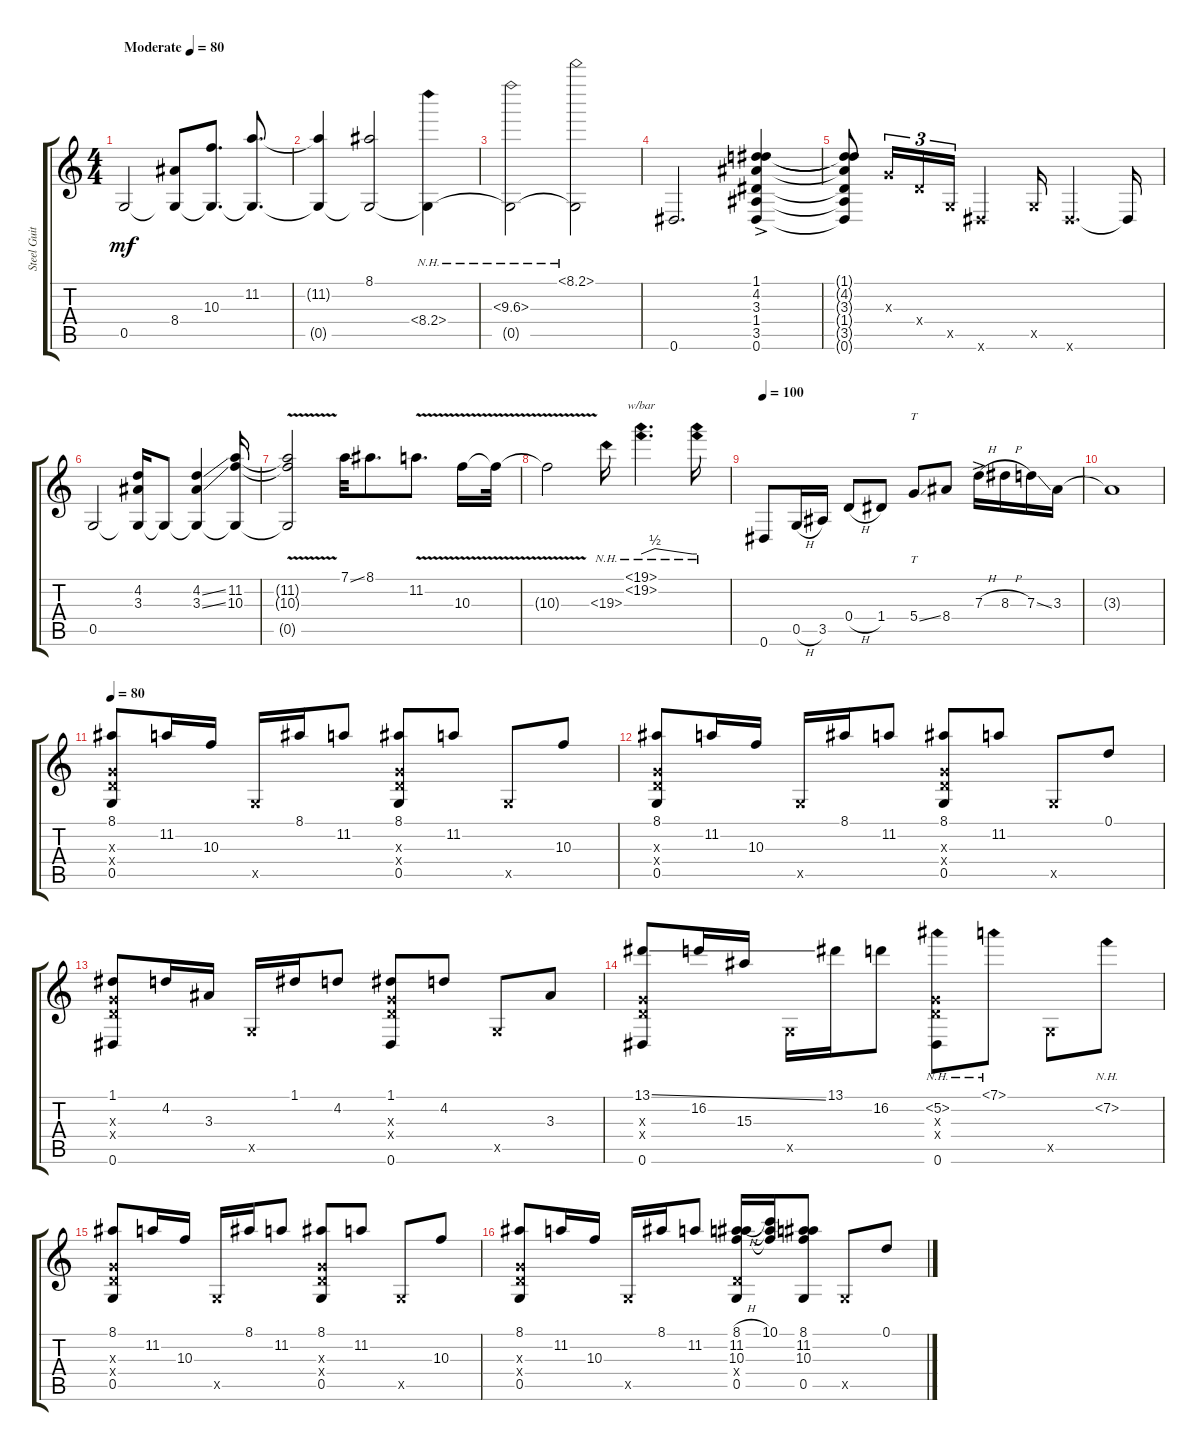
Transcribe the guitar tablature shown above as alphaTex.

\track ("Steel Guitar" "Steel Guit") {instrument acousticguitarsteel}
\staff {score tabs}
\tuning (D4 Bb3 G3 D3 G2 Eb2) {hide}
\ts (4 4)
\tempo (80 "Moderate")
\clef g2
\ks c
0.5.2{dy mf instrument acousticguitarsteel} (8.4 0.5{t}).8 (10.3 0.5{t}).8{d} (11.2 0.5{t}).8{d} |
(11.2{t} 0.5{t}).4 (8.1 0.5{t}).2 (8.4{nh} 0.5{t}).4 |
(10.3{nh} 0.5{t}).2 (8.1{nh} 0.5{t}).2 |
0.6.2{d} (1.1{ac} 4.2{ac} 3.3{ac} 1.4{ac} 3.5{ac} 0.6{ac}).4 |
(1.1{t} 4.2{t} 3.3{t} 1.4{t} 3.5{t} 0.6{t}).8 0.3{x}.16{tu (3 2)} 0.4{x}.16{tu (3 2)} 0.5{x}.16{tu (3 2)} 0.6{x}.4 0.5{x}.16 0.6{x}.4{d} 0.6{t}.16 |
0.5.2 (4.2 3.3 0.5{t}).16 0.5{t}.8 (4.2{ss} 3.3{ss} 0.5{t}).4 (11.2 10.3 0.5{t}).16 |
(11.2{t} 10.3{v t} 0.5{t}).2 7.1{ss}.32 8.1.8{d} 11.2{v}.8{d} 10.3{v}.16 10.3{v t}.32 |
10.3{t}.2 19.3{nh}.16 (19.1{nh} 19.2{nh}).4{d tbe (custom default 0 0 0 0 15 2 55 0 60 0)} (19.1{nh t} 19.2{nh t}).16 |
\tempo 100
0.6.8 0.5{h}.16 3.5.16 0.4{h}.8 1.4.8 5.4{ss}.8{tt} 8.4.8 7.3{h ac}.16 8.3{h}.16 7.3{ss}.16 3.3.16 |
3.3{t}.1 |
\tempo 80
(8.1 0.3{x} 0.4{x} 0.5).8 11.2.16 10.3.16 0.5{x}.16 8.1.16 11.2.8 (8.1 0.3{x} 0.4{x} 0.5).8 11.2.8 0.5{x}.8 10.3.8 |
(8.1 0.3{x} 0.4{x} 0.5).8 11.2.16 10.3.16 0.5{x}.16 8.1.16 11.2.8 (8.1 0.3{x} 0.4{x} 0.5).8 11.2.8 0.5{x}.8 0.1.8 |
(1.1 0.3{x} 0.4{x} 0.6).8 4.2.16 3.3.16 0.5{x}.16 1.1.16 4.2.8 (1.1 0.3{x} 0.4{x} 0.6).8 4.2.8 0.5{x}.8 3.3.8 |
(13.1{ss} 0.3{x} 0.4{x} 0.6).8 16.2.16 15.3.16 0.5{x}.16 13.1.16 16.2.8 (5.2{nh} 0.3{x} 0.4{x} 0.6).8 7.1{nh}.8 0.5{x}.8 7.2{nh}.8 |
(8.1 0.3{x} 0.4{x} 0.5).8 11.2.16 10.3.16 0.5{x}.16 8.1.16 11.2.8 (8.1 0.3{x} 0.4{x} 0.5).8 11.2.8 0.5{x}.8 10.3.8 |
(8.1 0.3{x} 0.4{x} 0.5).8 11.2.16 10.3.16 0.5{x}.16 8.1.16 11.2.8 (8.1{h} 11.2 10.3 0.4{x} 0.5).16 (10.1 11.2{t} 10.3{t}).16 (8.1 11.2 10.3 0.5).8 0.5{x}.8 0.1.8
